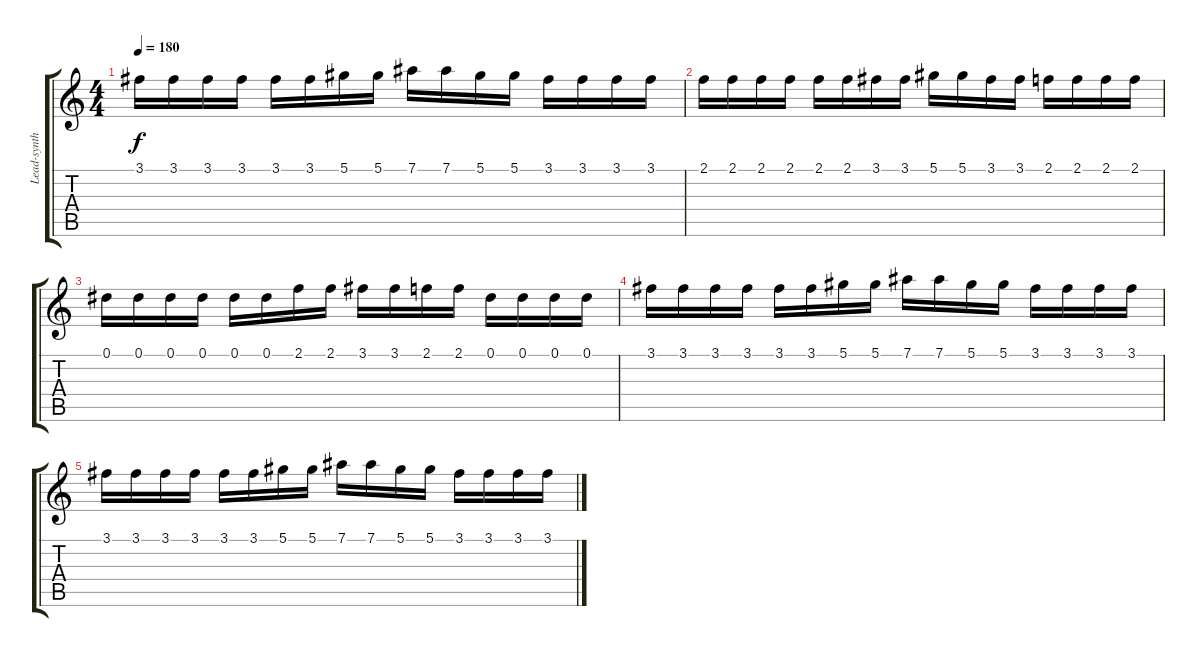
\track ("Lead-synth" "Lead-synth") {instrument acousticguitarsteel}
\staff {score tabs}
\tuning (Eb4 Bb3 Gb3 Db3 Ab2 Eb2) {hide}
\ts (4 4)
\tempo 180
\clef g2
\ks c
3.1.16{dy f} 3.1.16 3.1.16 3.1.16 3.1.16 3.1.16 5.1.16 5.1.16 7.1.16 7.1.16 5.1.16 5.1.16 3.1.16 3.1.16 3.1.16 3.1.16 |
2.1.16 2.1.16 2.1.16 2.1.16 2.1.16 2.1.16 3.1.16 3.1.16 5.1.16 5.1.16 3.1.16 3.1.16 2.1.16 2.1.16 2.1.16 2.1.16 |
0.1.16 0.1.16 0.1.16 0.1.16 0.1.16 0.1.16 2.1.16 2.1.16 3.1.16 3.1.16 2.1.16 2.1.16 0.1.16 0.1.16 0.1.16 0.1.16 |
3.1.16 3.1.16 3.1.16 3.1.16 3.1.16 3.1.16 5.1.16 5.1.16 7.1.16 7.1.16 5.1.16 5.1.16 3.1.16 3.1.16 3.1.16 3.1.16 |
3.1.16 3.1.16 3.1.16 3.1.16 3.1.16 3.1.16 5.1.16 5.1.16 7.1.16 7.1.16 5.1.16 5.1.16 3.1.16 3.1.16 3.1.16 3.1.16
